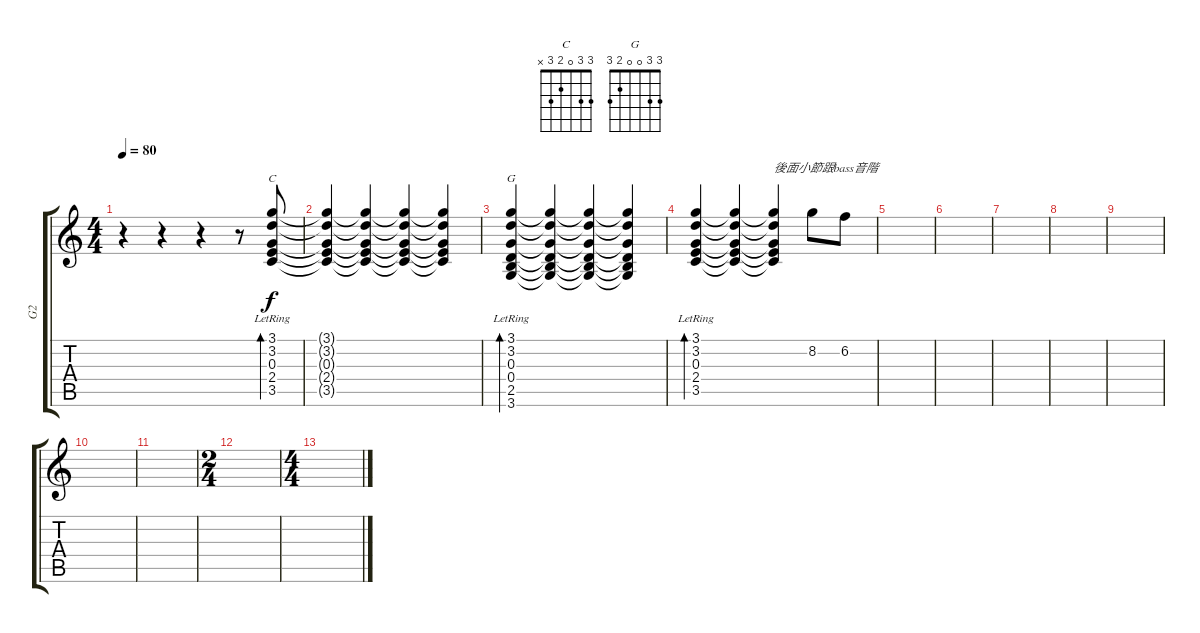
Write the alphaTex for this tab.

\track ("G2" "G2") {instrument acousticguitarnylon}
\staff {score tabs}
\tuning (E4 B3 G3 D3 A2 E2) {hide}
\chord ("C" 3 3 0 2 3 x)
\chord ("G" 3 3 0 0 2 3)
\ts (4 4)
\tempo 80
\clef g2
\ks c
r.4{dy f instrument acousticguitarnylon} r.4 r.4 r.8 (3.1 3.2 0.3 2.4 3.5{lr}).8{bd 240 ch "C"} |
(3.1{t} 3.2{t} 0.3{t} 2.4{t} 3.5{t}).4 (3.1{t} 3.2{t} 0.3{t} 2.4{t} 3.5{t}).4 (3.1{t} 3.2{t} 0.3{t} 2.4{t} 3.5{t}).4 (3.1{t} 3.2{t} 0.3{t} 2.4{t} 3.5{t}).4 |
(3.1 3.2 0.3{lr} 0.4{lr} 2.5 3.6).4{bd 240 ch "G"} (3.1{t} 3.2{t} 0.3{t} 0.4{t} 2.5{t} 3.6{t}).4 (3.1{t} 3.2{t} 0.3{t} 0.4{t} 2.5{t} 3.6{t}).4 (3.1{t} 3.2{t} 0.3{t} 0.4{t} 2.5{t} 3.6{t}).4 |
(3.1 3.2 0.3 2.4{lr} 3.5).4{bd 240} (3.1{t} 3.2{t} 0.3{t} 2.4{t} 3.5{t}).4 (3.1{t} 3.2{t} 0.3{t} 2.4{t} 3.5{t}).4{txt "後面小節跟bass音階"} 8.2.8 6.2.8 |
|
|
|
|
|
|
|
\ts (2 4)
|
\ts (4 4)
